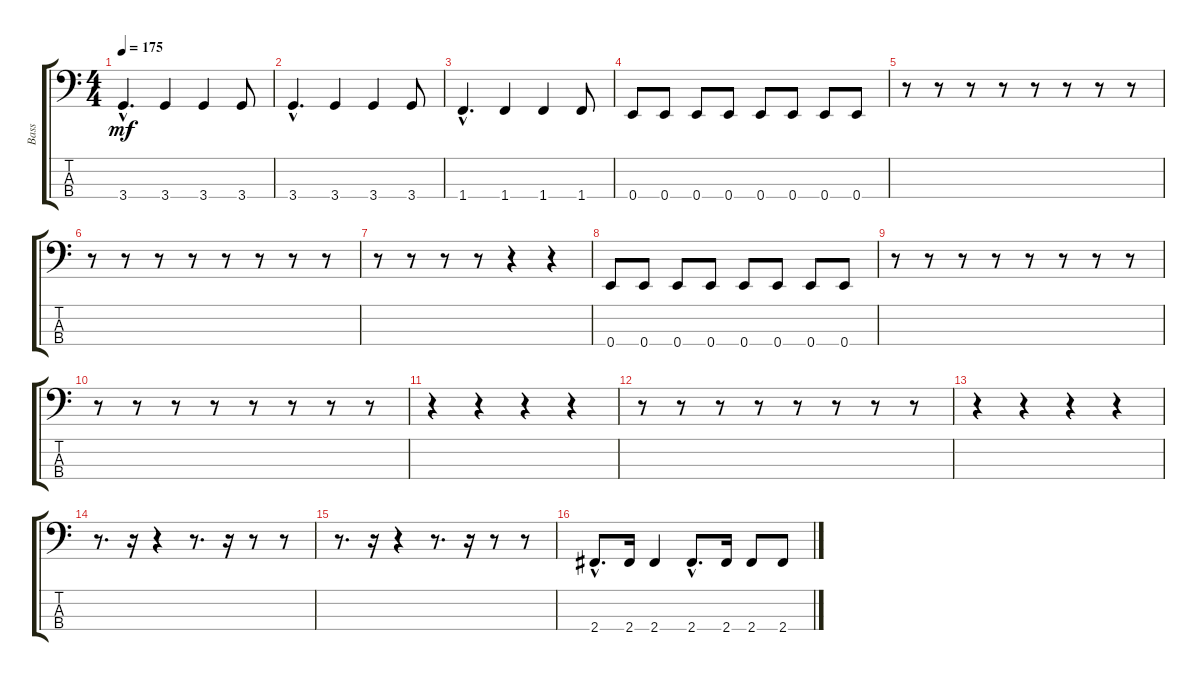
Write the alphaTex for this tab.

\track ("Bass" "Bass") {instrument electricbasspick}
\staff {score tabs}
\tuning (G2 D2 A1 E1) {hide}
\ts (4 4)
\tempo 175
\clef f4
\ks c
3.4{hac}.4{d dy mf} 3.4.4 3.4.4 3.4.8 |
3.4{hac}.4{d} 3.4.4 3.4.4 3.4.8 |
1.4{hac}.4{d} 1.4.4 1.4.4 1.4.8 |
0.4.8 0.4.8 0.4.8 0.4.8 0.4.8 0.4.8 0.4.8 0.4.8 |
r.8 r.8 r.8 r.8 r.8 r.8 r.8 r.8 |
r.8 r.8 r.8 r.8 r.8 r.8 r.8 r.8 |
r.8 r.8 r.8 r.8 r.4 r.4 |
0.4.8 0.4.8 0.4.8 0.4.8 0.4.8 0.4.8 0.4.8 0.4.8 |
r.8 r.8 r.8 r.8 r.8 r.8 r.8 r.8 |
r.8 r.8 r.8 r.8 r.8 r.8 r.8 r.8 |
r.4 r.4 r.4 r.4 |
r.8 r.8 r.8 r.8 r.8 r.8 r.8 r.8 |
r.4 r.4 r.4 r.4 |
r.8{d} r.16 r.4 r.8{d} r.16 r.8 r.8 |
r.8{d} r.16 r.4 r.8{d} r.16 r.8 r.8 |
2.4{hac}.8{d} 2.4.16 2.4.4 2.4{hac}.8{d} 2.4.16 2.4.8 2.4.8
